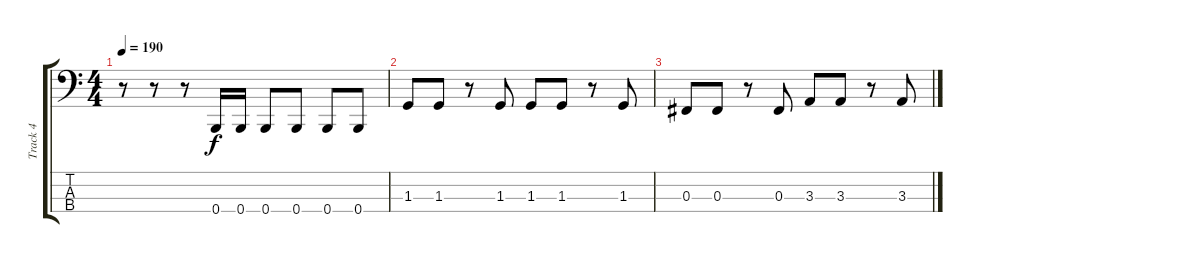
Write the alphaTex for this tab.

\track ("Track 4" "Track 4") {instrument slapbass1}
\staff {score tabs}
\tuning (E2 B1 Gb1 B0) {hide}
\ts (4 4)
\tempo 190
\clef f4
\ks c
r.8{dy f} r.8 r.8 0.4.16 0.4.16 0.4.8 0.4.8 0.4.8 0.4.8 |
1.3.8 1.3.8 r.8 1.3.8 1.3.8 1.3.8 r.8 1.3.8 |
0.3.8 0.3.8 r.8 0.3.8 3.3.8 3.3.8 r.8 3.3.8
